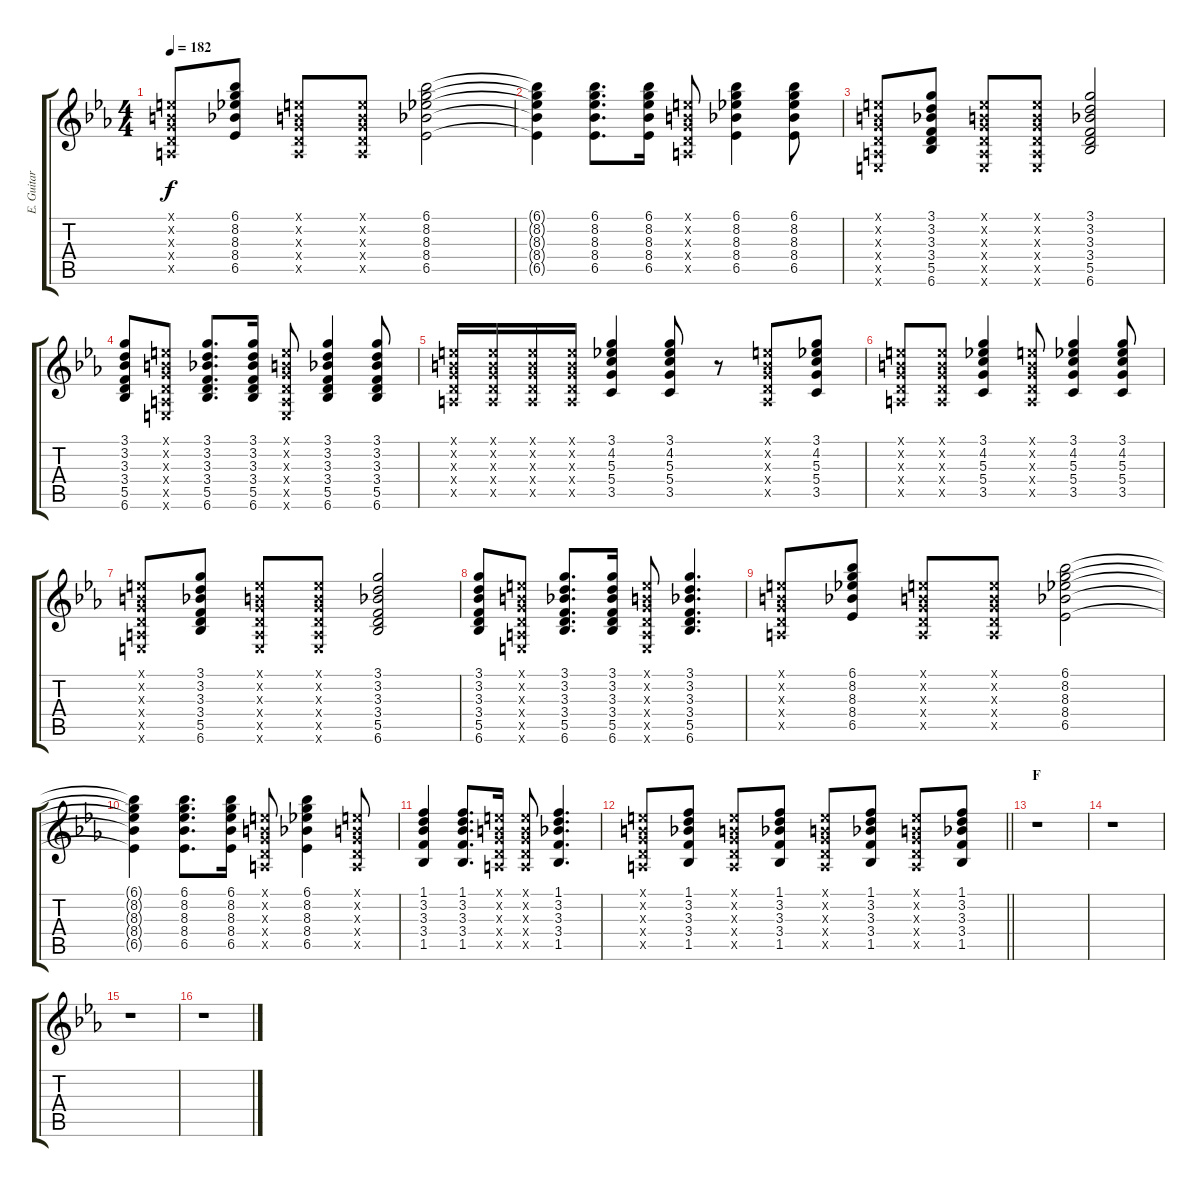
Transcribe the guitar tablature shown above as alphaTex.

\track ("E. Guitar I" "E. Guitar ") {instrument overdrivenguitar}
\staff {score tabs}
\tuning (E4 B3 G3 D3 A2 E2) {hide}
\ts (4 4)
\tempo 182
\clef g2
\ks eb
(0.1{x} 0.2{x} 0.3{x} 0.4{x} 0.5{x}).8{dy f} (6.1 8.2 8.3 8.4 6.5).8 (0.1{x} 0.2{x} 0.3{x} 0.4{x} 0.5{x}).8 (0.1{x} 0.2{x} 0.3{x} 0.4{x} 0.5{x}).8 (6.1 8.2 8.3 8.4 6.5).2 |
(6.1{t} 8.2{t} 8.3{t} 8.4{t} 6.5{t}).4 (6.1 8.2 8.3 8.4 6.5).8{d} (6.1 8.2 8.3 8.4 6.5).16 (0.1{x} 0.2{x} 0.3{x} 0.4{x} 0.5{x}).8 (6.1 8.2 8.3 8.4 6.5).4 (6.1 8.2 8.3 8.4 6.5).8 |
(0.1{x} 0.2{x} 0.3{x} 0.4{x} 0.5{x} 0.6{x}).8 (3.1 3.2 3.3 3.4 5.5 6.6).8 (0.1{x} 0.2{x} 0.3{x} 0.4{x} 0.5{x} 0.6{x}).8 (0.1{x} 0.2{x} 0.3{x} 0.4{x} 0.5{x} 0.6{x}).8 (3.1 3.2 3.3 3.4 5.5 6.6).2 |
(3.1 3.2 3.3 3.4 5.5 6.6).8 (0.1{x} 0.2{x} 0.3{x} 0.4{x} 0.5{x} 0.6{x}).8 (3.1 3.2 3.3 3.4 5.5 6.6).8{d} (3.1 3.2 3.3 3.4 5.5 6.6).16 (0.1{x} 0.2{x} 0.3{x} 0.4{x} 0.5{x} 0.6{x}).8 (3.1 3.2 3.3 3.4 5.5 6.6).4 (3.1 3.2 3.3 3.4 5.5 6.6).8 |
(0.1{x} 0.2{x} 0.3{x} 0.4{x} 0.5{x}).16 (0.1{x} 0.2{x} 0.3{x} 0.4{x} 0.5{x}).16 (0.1{x} 0.2{x} 0.3{x} 0.4{x} 0.5{x}).16 (0.1{x} 0.2{x} 0.3{x} 0.4{x} 0.5{x}).16 (3.1 4.2 5.3 5.4 3.5).4 (3.1 4.2 5.3 5.4 3.5).8 r.8 (0.1{x} 0.2{x} 0.3{x} 0.4{x} 0.5{x}).8 (3.1 4.2 5.3 5.4 3.5).8 |
(0.1{x} 0.2{x} 0.3{x} 0.4{x} 0.5{x}).8 (0.1{x} 0.2{x} 0.3{x} 0.4{x} 0.5{x}).8 (3.1 4.2 5.3 5.4 3.5).4 (0.1{x} 0.2{x} 0.3{x} 0.4{x} 0.5{x}).8 (3.1 4.2 5.3 5.4 3.5).4 (3.1 4.2 5.3 5.4 3.5).8 |
(0.1{x} 0.2{x} 0.3{x} 0.4{x} 0.5{x} 0.6{x}).8 (3.1 3.2 3.3 3.4 5.5 6.6).8 (0.1{x} 0.2{x} 0.3{x} 0.4{x} 0.5{x} 0.6{x}).8 (0.1{x} 0.2{x} 0.3{x} 0.4{x} 0.5{x} 0.6{x}).8 (3.1 3.2 3.3 3.4 5.5 6.6).2 |
(3.1 3.2 3.3 3.4 5.5 6.6).8 (0.1{x} 0.2{x} 0.3{x} 0.4{x} 0.5{x} 0.6{x}).8 (3.1 3.2 3.3 3.4 5.5 6.6).8{d} (3.1 3.2 3.3 3.4 5.5 6.6).16 (0.1{x} 0.2{x} 0.3{x} 0.4{x} 0.5{x} 0.6{x}).8 (3.1 3.2 3.3 3.4 5.5 6.6).4{d} |
(0.1{x} 0.2{x} 0.3{x} 0.4{x} 0.5{x}).8 (6.1 8.2 8.3 8.4 6.5).8 (0.1{x} 0.2{x} 0.3{x} 0.4{x} 0.5{x}).8 (0.1{x} 0.2{x} 0.3{x} 0.4{x} 0.5{x}).8 (6.1 8.2 8.3 8.4 6.5).2 |
(6.1{t} 8.2{t} 8.3{t} 8.4{t} 6.5{t}).4 (6.1 8.2 8.3 8.4 6.5).8{d} (6.1 8.2 8.3 8.4 6.5).16 (0.1{x} 0.2{x} 0.3{x} 0.4{x} 0.5{x}).8 (6.1 8.2 8.3 8.4 6.5).4 (0.1{x} 0.2{x} 0.3{x} 0.4{x} 0.5{x}).8 |
(1.1 3.2 3.3 3.4 1.5).4 (1.1 3.2 3.3 3.4 1.5).8{d} (0.1{x} 0.2{x} 0.3{x} 0.4{x} 0.5{x}).16 (0.1{x} 0.2{x} 0.3{x} 0.4{x} 0.5{x}).8 (1.1 3.2 3.3 3.4 1.5).4{d} |
\barLineRight lightlight
(0.1{x} 0.2{x} 0.3{x} 0.4{x} 0.5{x}).8 (1.1 3.2 3.3 3.4 1.5).8 (0.1{x} 0.2{x} 0.3{x} 0.4{x} 0.5{x}).8 (1.1 3.2 3.3 3.4 1.5).8 (0.1{x} 0.2{x} 0.3{x} 0.4{x} 0.5{x}).8 (1.1 3.2 3.3 3.4 1.5).8 (0.1{x} 0.2{x} 0.3{x} 0.4{x} 0.5{x}).8 (1.1 3.2 3.3 3.4 1.5).8 |
\section ("" "F")
r.1 |
r.1 |
r.1 |
r.1
